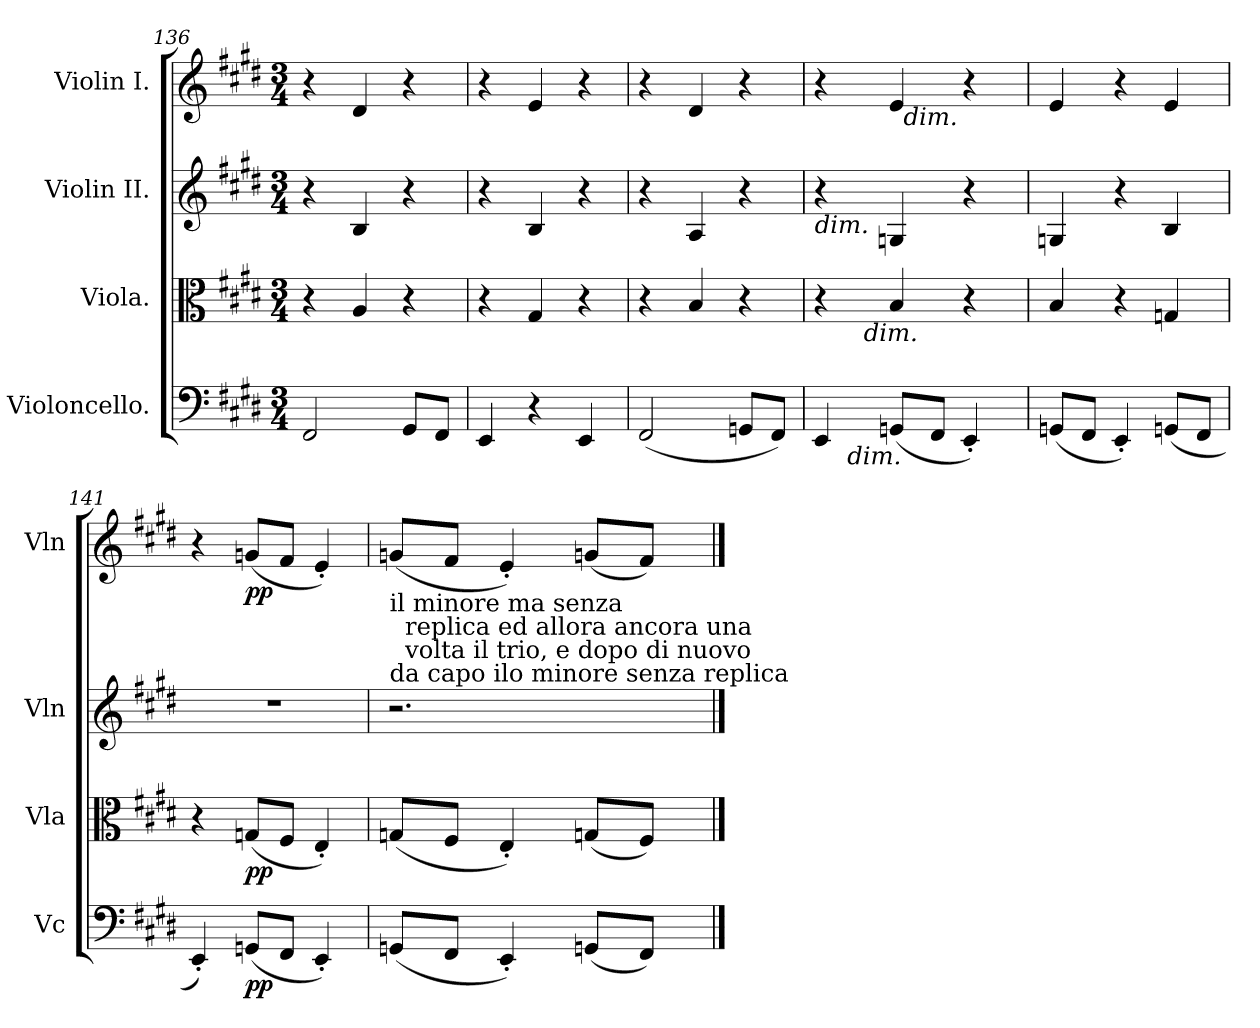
**kern	**dynam	**kern	**dynam	**kern	**kern	**dynam
*part4	*part4	*part3	*part3	*part2	*part1	*part1
*staff4	*staff4	*staff3	*staff3	*staff2	*staff1	*staff1
*I"Violoncello.	*	*I"Viola.	*	*I"Violin II.	*I"Violin I.	*
*I'Vc	*	*I'Vla	*	*I'Vln	*I'Vln	*
*clefF4	*	*clefC3	*	*clefG2	*clefG2	*
*k[f#c#g#d#]	*	*k[f#c#g#d#]	*	*k[f#c#g#d#]	*k[f#c#g#d#]	*
*E:	*	*E:	*	*E:	*E:	*
*M3/4	*	*M3/4	*	*M3/4	*M3/4	*
=136	=136	=136	=136	=136	=136	=136
2FF#/	.	4r	.	4r	4r	.
.	.	4A/	.	4B/	4d#/	.
8GG#/L	.	4r	.	4r	4r	.
8FF#/J	.	.	.	.	.	.
=137	=137	=137	=137	=137	=137	=137
4EE/	.	4r	.	4r	4r	.
4r	.	4G#/	.	4B/	4e/	.
4EE/	.	4r	.	4r	4r	.
=138	=138	=138	=138	=138	=138	=138
(<2FF#/	.	4r	.	4r	4r	.
.	.	4B/	.	4A/	4d#/	.
8GGn/L	.	4r	.	4r	4r	.
8FF#/J)	.	.	.	.	.	.
=139	=139	=139	=139	=139	=139	=139
!	!	!	!	!LO:TX:b:i:t=dim.	!	!
*^	*	*^	*	*	*^	*
4EE/	8ryy	.	4r	6ryy	.	4r	4r	4ryy	.
!	!LO:TX:b:i:t=dim.	!	!	!	!	!	!	!	!
.	2ryy	.	.	.	.	.	.	.	.
!	!	!	!	!LO:TX:b:i:t=dim.	!	!	!	!	!
.	.	.	.	3..ryy	.	.	.	.	.
(<8GGn/L	.	.	4B/	.	.	4Gn/	4e/	32ryy	.
!	!	!	!	!	!	!	!	!LO:TX:b:i:t=dim.	!
.	.	.	.	.	.	.	.	4...ryy	.
8FF#/J	.	.	.	.	.	.	.	.	.
4EE'</)	.	.	4r	.	.	4r	4r	.	.
.	8ryy	.	.	.	.	.	.	.	.
*v	*v	*	*	*	*	*	*v	*v	*
*	*	*v	*v	*	*	*	*
=140	=140	=140	=140	=140	=140	=140
(<8GGn/L	.	4B/	.	4Gn/	4e/	.
8FF#/J	.	.	.	.	.	.
4EE'</)	.	4r	.	4r	4r	.
(<8GGn/L	.	4Gn/	.	4B/	4e/	.
8FF#/J	.	.	.	.	.	.
=141	=141	=141	=141	=141	=141	=141
4EE'</)	.	4r	.	2.r	4r	.
!	!LO:DY:b	!	!LO:DY:b	!	!	!LO:DY:b
(<8GGn/L	pp	(<8Gn/L	pp	.	(<8gn/L	pp
8FF#/J	.	8F#/J	.	.	8f#/J	.
4EE'</)	.	4E'</)	.	.	4e'</)	.
=142	=142	=142	=142	=142	=142	=142
!	!	!	!	!	!LO:TX:b:t=il minore ma senza\n        replica ed allora ancora una\n      volta il trio, e dopo di nuovo\nda capo ilo minore senza replica	!
(<8GGn/L	.	(<8Gn/L	.	2.r	(<8gn/L	.
8FF#/J	.	8F#/J	.	.	8f#/J	.
4EE'</)	.	4E'</)	.	.	4e'</)	.
(<8GGn/L	.	(<8Gn/L	.	.	(<8gn/L	.
8FF#/J)	.	8F#/J)	.	.	8f#/J)	.
48ryy	.	48ryy	.	48ryy	48ryy	.
==	==	==	==	==	==	==
*-	*-	*-	*-	*-	*-	*-
